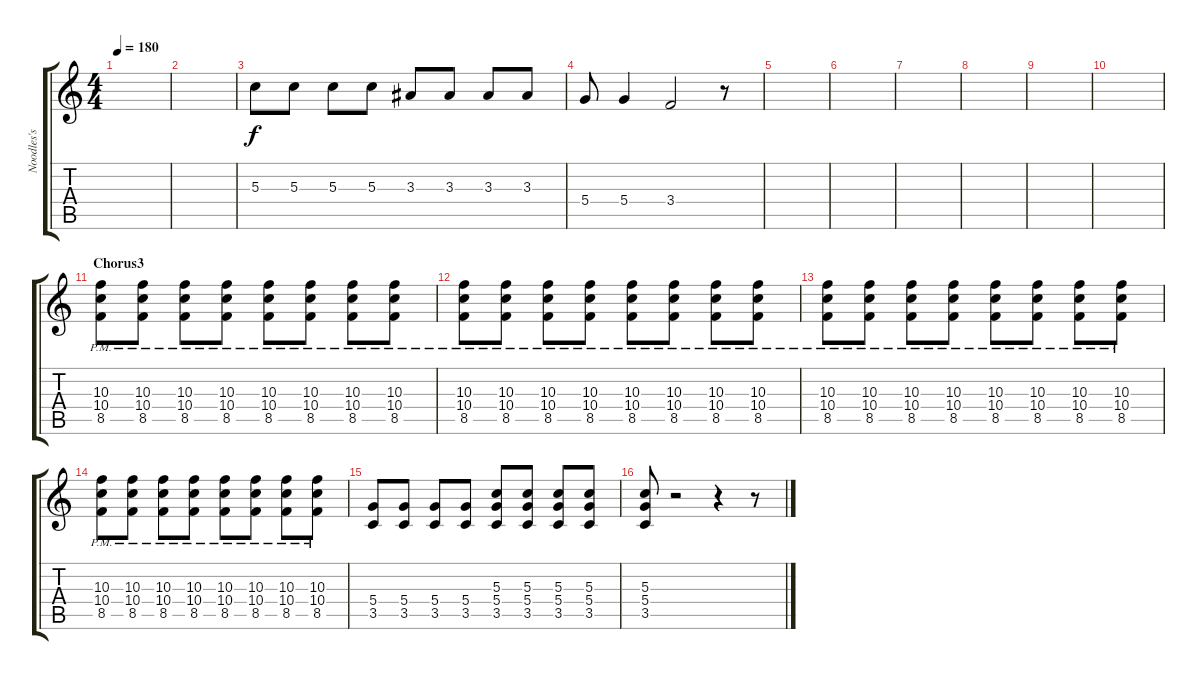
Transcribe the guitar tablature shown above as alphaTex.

\track ("Noodles's guitar" "Noodles's ") {instrument overdrivenguitar}
\staff {score tabs}
\tuning (E4 B3 G3 D3 A2 E2) {hide}
\ts (4 4)
\tempo 180
\clef g2
\ks c
|
|
5.3.8 5.3.8 5.3.8 5.3.8 3.3.8 3.3.8 3.3.8 3.3.8 |
5.4.8 5.4.4 3.4.2 r.8 |
|
|
|
|
\section ("" "")
|
|
\section ("" "Chorus3")
(10.3{pm} 10.4{pm} 8.5{pm}).8 (10.3{pm} 10.4{pm} 8.5{pm}).8 (10.3{pm} 10.4{pm} 8.5{pm}).8 (10.3{pm} 10.4{pm} 8.5{pm}).8 (10.3{pm} 10.4{pm} 8.5{pm}).8 (10.3{pm} 10.4{pm} 8.5{pm}).8 (10.3{pm} 10.4{pm} 8.5{pm}).8 (10.3{pm} 10.4{pm} 8.5{pm}).8 |
(10.3{pm} 10.4{pm} 8.5{pm}).8 (10.3{pm} 10.4{pm} 8.5{pm}).8 (10.3{pm} 10.4{pm} 8.5{pm}).8 (10.3{pm} 10.4{pm} 8.5{pm}).8 (10.3{pm} 10.4{pm} 8.5{pm}).8 (10.3{pm} 10.4{pm} 8.5{pm}).8 (10.3{pm} 10.4{pm} 8.5{pm}).8 (10.3{pm} 10.4{pm} 8.5{pm}).8 |
(10.3{pm} 10.4{pm} 8.5{pm}).8 (10.3{pm} 10.4{pm} 8.5{pm}).8 (10.3{pm} 10.4{pm} 8.5{pm}).8 (10.3{pm} 10.4{pm} 8.5{pm}).8 (10.3{pm} 10.4{pm} 8.5{pm}).8 (10.3{pm} 10.4{pm} 8.5{pm}).8 (10.3{pm} 10.4{pm} 8.5{pm}).8 (10.3{pm} 10.4{pm} 8.5{pm}).8 |
(10.3{pm} 10.4{pm} 8.5{pm}).8 (10.3{pm} 10.4{pm} 8.5{pm}).8 (10.3{pm} 10.4{pm} 8.5{pm}).8 (10.3{pm} 10.4{pm} 8.5{pm}).8 (10.3{pm} 10.4{pm} 8.5{pm}).8 (10.3{pm} 10.4{pm} 8.5{pm}).8 (10.3{pm} 10.4{pm} 8.5{pm}).8 (10.3{pm} 10.4{pm} 8.5{pm}).8 |
(5.4 3.5).8 (5.4 3.5).8 (5.4 3.5).8 (5.4 3.5).8 (5.3 5.4 3.5).8 (5.3 5.4 3.5).8 (5.3 5.4 3.5).8 (5.3 5.4 3.5).8 |
(5.3 5.4 3.5).8 r.2 r.4 r.8
